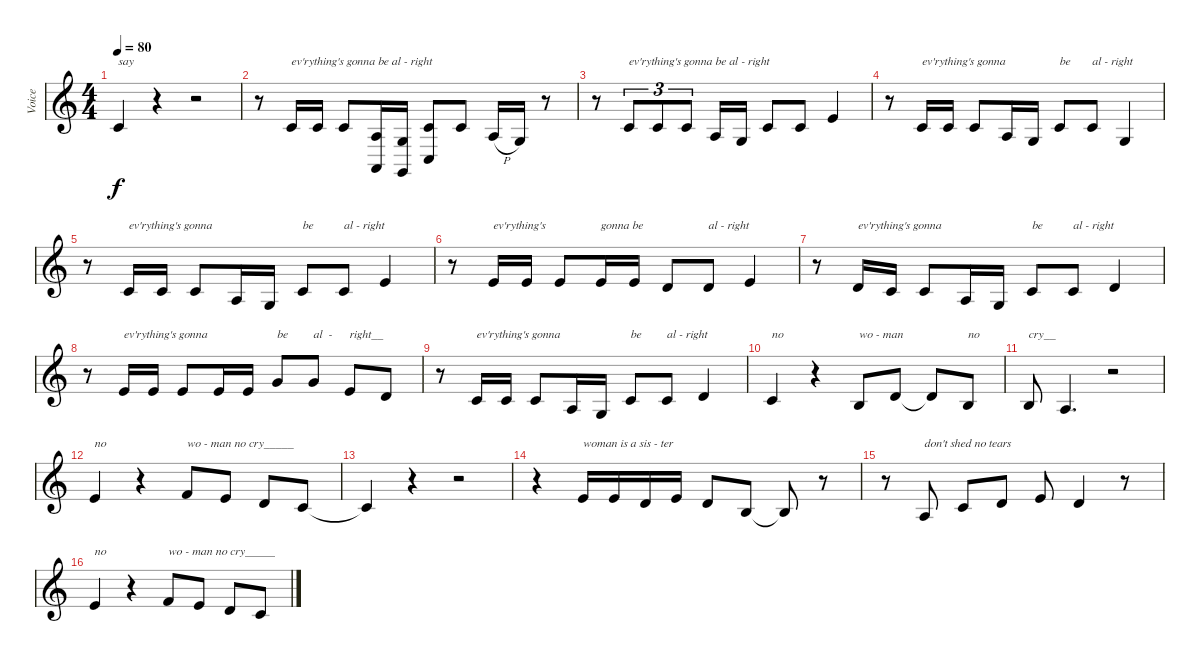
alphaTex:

\track ("Voice" "Voice") {instrument altosax}
\staff {score}
\tuning (E4 B3 G3 D3 A2 E2) {hide}
\ts (4 4)
\tempo 80
\clef g2
\ks c
1.2.4{txt "say" dy f} r.4 r.2 |
r.8 1.2.16{txt "ev'rything's gonna be al - right"} 1.2.16 1.2.8 (2.3 0.5).16 (0.3 3.6).16 (1.2 3.5).8 1.2.8 2.3{h}.16 0.3.16 r.8 |
r.8 1.2.8{tu (3 2) txt "ev'rything's gonna be al - right"} 1.2.8{tu (3 2)} 1.2.8{tu (3 2)} 2.3.16 0.3.16 1.2.8 1.2.8 0.1.4 |
r.8 1.2.16{txt "ev'rything's gonna"} 1.2.16 1.2.8 2.3.16 0.3.16 1.2.8{txt "be"} 1.2.8{txt "al - right"} 0.3.4 |
r.8 1.2.16{txt "ev'rything's gonna"} 1.2.16 1.2.8 2.3.16 0.3.16 1.2.8{txt "be"} 1.2.8{txt "al - right"} 0.1.4 |
r.8 0.1.16{txt "ev'rything's"} 0.1.16 0.1.8 0.1.16{txt "gonna be"} 0.1.16 3.2.8 3.2.8{txt "al - right"} 0.1.4 |
r.8 3.2.16{txt "ev'rything's gonna"} 1.2.16 1.2.8 2.3.16 0.3.16 1.2.8{txt "be"} 1.2.8{txt "al - right"} 3.2.4 |
r.8 0.1.16{txt "ev'rything's gonna"} 0.1.16 0.1.8 0.1.16 0.1.16 3.1.8{txt "be"} 3.1.8{txt "al  -  "} 0.1.8{txt "right__"} 3.2.8 |
r.8 1.2.16{txt "ev'rything's gonna"} 1.2.16 1.2.8 2.3.16 0.3.16 1.2.8{txt "be"} 1.2.8{txt "al - right"} 3.2.4 |
1.2.4{txt "no"} r.4 0.2.8{txt "wo - man"} 3.2.8 3.2{t}.8 0.2.8{txt "no"} |
0.2.8{txt "cry__"} 2.3.4{d} r.2 |
0.1.4{txt "no"} r.4 1.1.8{txt "wo - man no cry_____"} 0.1.8 3.2.8 1.2.8 |
1.2{t}.4 r.4 r.2 |
r.4 0.1.16{txt "woman is a sis - ter"} 0.1.16 3.2.16 0.1.16 3.2.8 0.2.8 0.2{t}.8 r.8 |
r.8 2.3.8{txt "don't shed no tears"} 1.2.8 3.2.8 0.1.8 3.2.4 r.8 |
0.1.4{txt "no"} r.4 1.1.8{txt "wo - man no cry_____"} 0.1.8 3.2.8 1.2.8
